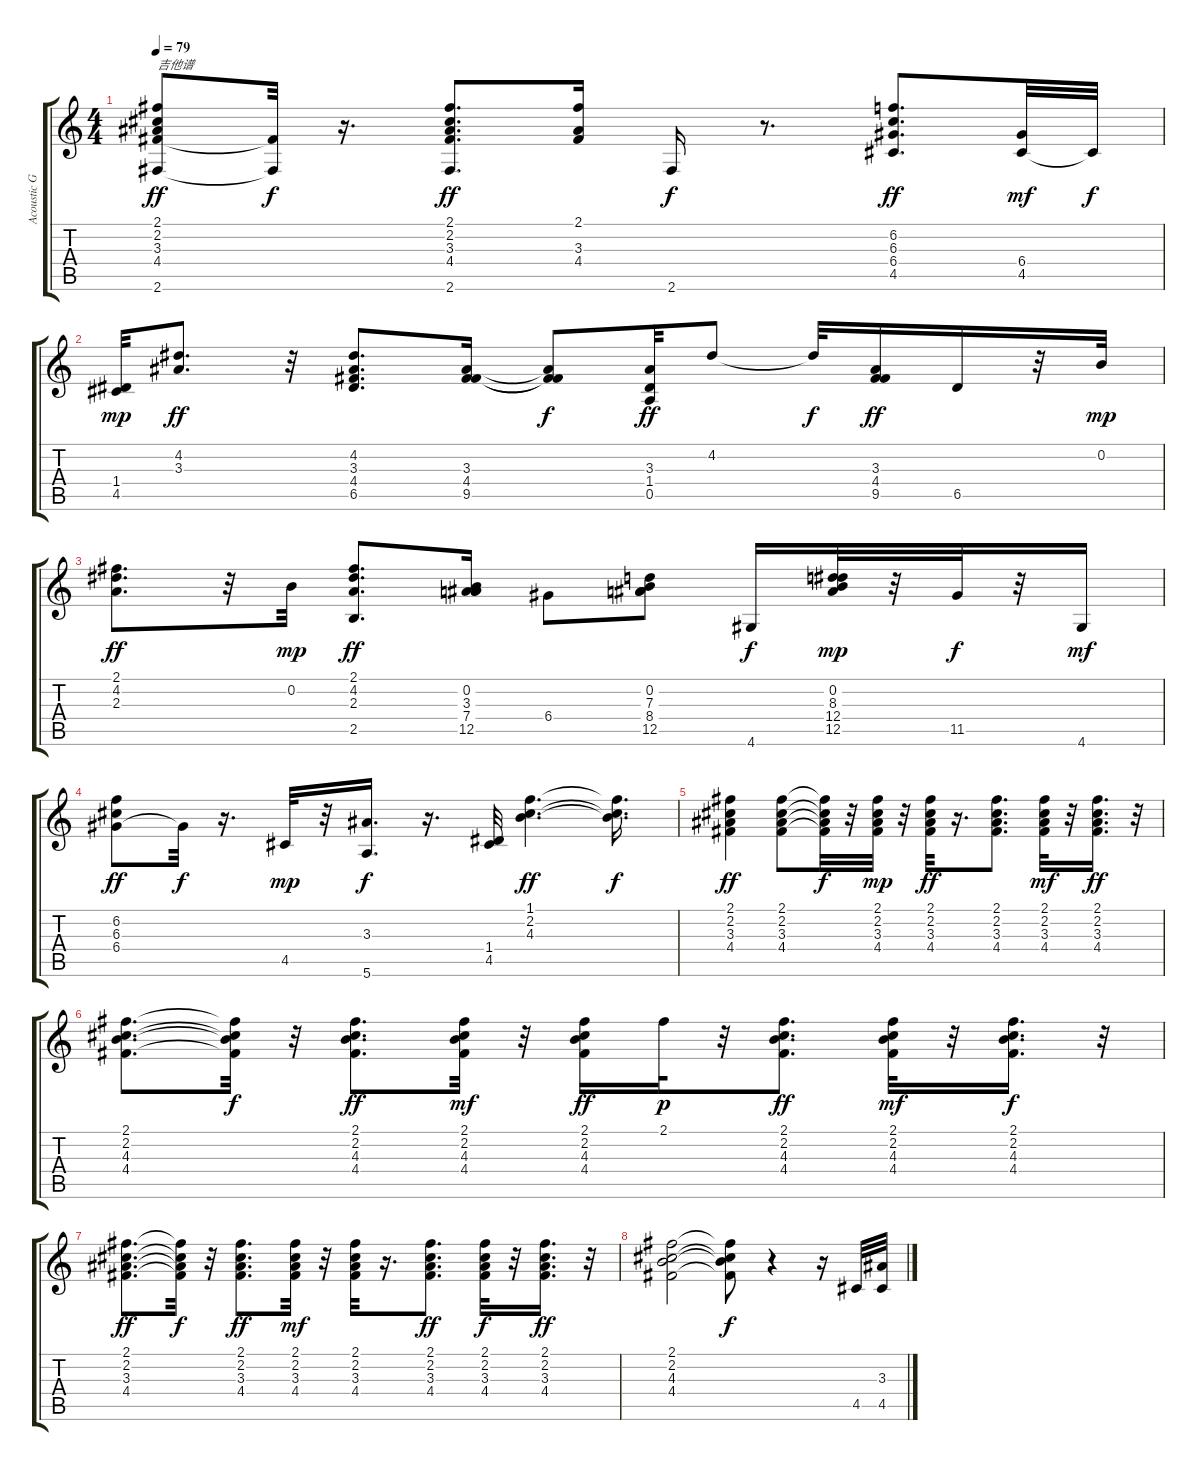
\track ("Acoustic Guitar 1" "Acoustic G") {instrument acousticguitarsteel}
\staff {score tabs}
\tuning (E4 B3 G3 D3 A2 E2) {hide}
\ts (4 4)
\tempo 79
\clef g2
\ks c
(2.1 2.2 3.3 4.4 2.6).8{txt "吉他谱" dy ff} (4.4{t} 2.6{t}).32{dy f} r.16{d} (2.1 2.2 3.3 4.4 2.6).8{d dy ff} (2.1 3.3 4.4).16 2.6.16{dy f} r.8{d} (6.2 6.3 6.4 4.5).8{d dy ff} (6.4 4.5).32{dy mf} 4.5{t}.32{dy f} |
(1.4 4.5).32{dy mp} (4.2 3.3).8{d dy ff} r.32 (4.2 3.3 4.4 6.5).8{d} (3.3 4.4 9.5).16 (3.3{t} 4.4{t} 9.5{t}).8{dy f} (3.3 1.4 0.5).32{dy ff} 4.2.8 4.2{t}.32{dy f} (3.3 4.4 9.5).16{dy ff} 6.5.16 r.32 0.2.32{dy mp} |
(2.1 4.2 2.3).8{d dy ff} r.32 0.2.32{dy mp} (2.1 4.2 2.3 2.5).8{d dy ff} (0.2 3.3 7.4 12.5).16 6.4.8 (0.2 7.3 8.4 12.5).8 4.6.16{dy f} (0.2 8.3 12.4 12.5).32{dy mp} r.32 11.5.32{dy f} r.32 4.6.16{dy mf} |
(6.2 6.3 6.4).8{dy ff} 6.4{t}.32{dy f} r.16{d} 4.5.32{dy mp} r.32 (3.3 5.6).16{d dy f} r.16{d} (1.4 4.5).32 (1.1 2.2 4.3).4{d dy ff} (1.1{t} 2.2{t} 4.3{t}).16{d dy f} |
(2.1 2.2 3.3 4.4).4{dy ff} (2.1 2.2 3.3 4.4).8 (2.1{t} 2.2{t} 3.3{t} 4.4{t}).32{dy f} r.32 (2.1 2.2 3.3 4.4).32{dy mp} r.32 (2.1 2.2 3.3 4.4).32{dy ff} r.16{d} (2.1 2.2 3.3 4.4).8{d} (2.1 2.2 3.3 4.4).32{dy mf} r.32 (2.1 2.2 3.3 4.4).16{d dy ff} r.32 |
(2.1 2.2 4.3 4.4).8{d} (2.1{t} 2.2{t} 4.3{t} 4.4{t}).32{dy f} r.32 (2.1 2.2 4.3 4.4).8{d dy ff} (2.1 2.2 4.3 4.4).32{dy mf} r.32 (2.1 2.2 4.3 4.4).16{dy ff} 2.1.32{dy p} r.32 (2.1 2.2 4.3 4.4).8{d dy ff} (2.1 2.2 4.3 4.4).32{dy mf} r.32 (2.1 2.2 4.3 4.4).16{d dy f} r.32 |
(2.1 2.2 3.3 4.4).8{d dy ff} (2.1{t} 2.2{t} 3.3{t} 4.4{t}).32{dy f} r.32 (2.1 2.2 3.3 4.4).8{d dy ff} (2.1 2.2 3.3 4.4).32{dy mf} r.32 (2.1 2.2 3.3 4.4).32 r.16{d} (2.1 2.2 3.3 4.4).8{d dy ff} (2.1 2.2 3.3 4.4).32{dy f} r.32 (2.1 2.2 3.3 4.4).16{d dy ff} r.32 |
(2.1 2.2 4.3 4.4).2 (2.1{t} 2.2{t} 4.3{t} 4.4{t}).8{dy f} r.4 r.16 4.5.32 (3.3 4.5).32
